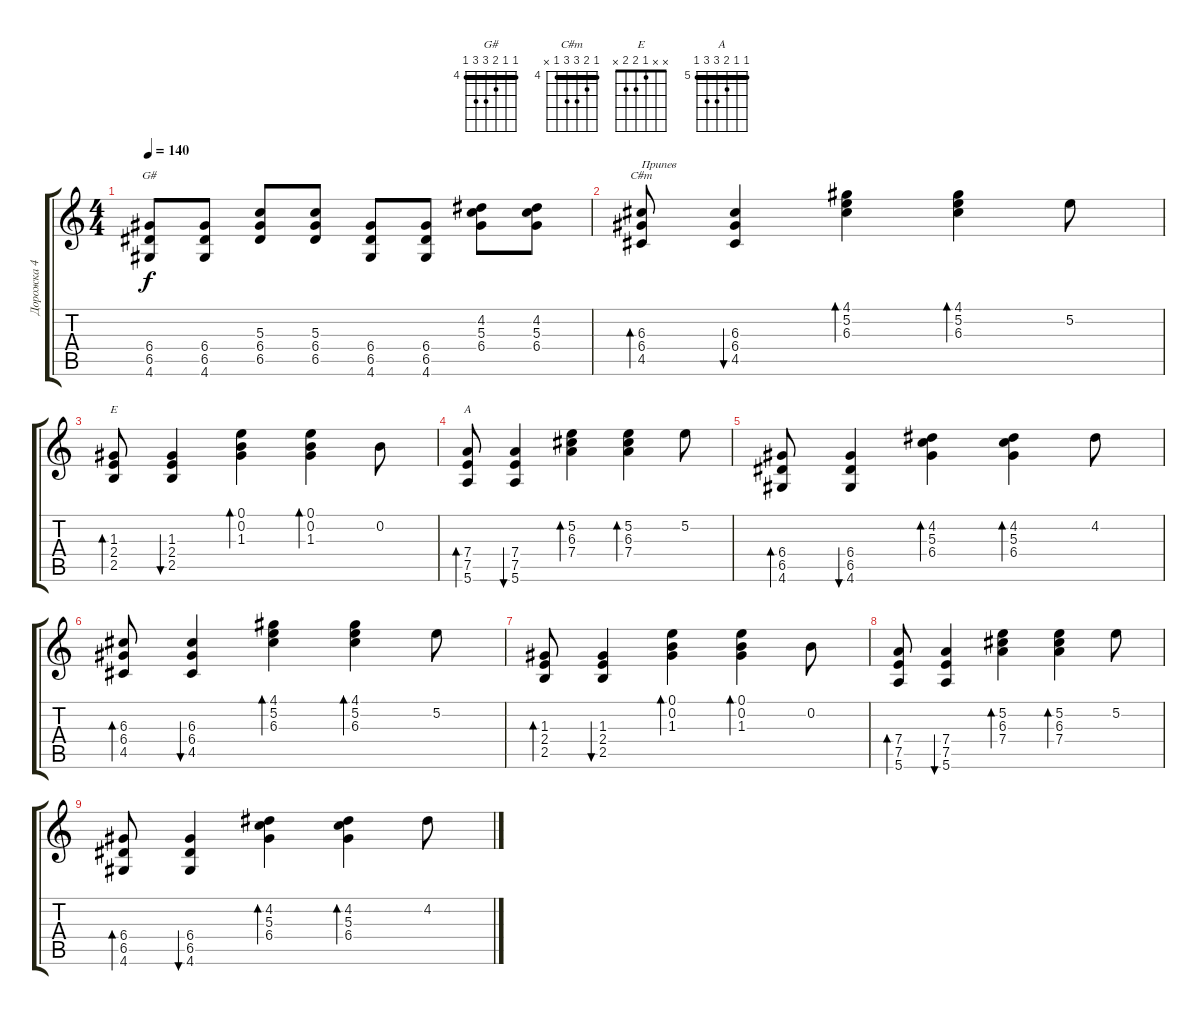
\track ("Дорожка 4" "Дорожка 4") {instrument electricguitarmuted}
\staff {score tabs}
\tuning (E4 B3 G3 D3 A2 E2) {hide}
\chord ("G#" 4 4 5 6 6 4) {firstfret 4 barre 4}
\chord ("C#m" 4 5 6 6 4 x) {firstfret 4 barre 4}
\chord ("E" x x 1 2 2 x)
\chord ("A" 5 5 6 7 7 5) {firstfret 5 barre 5}
\ts (4 4)
\tempo 140
\clef g2
\ks c
(6.4 6.5 4.6).8{ch "G#" dy f} (6.4 6.5 4.6).8 (5.3 6.4 6.5).8 (5.3 6.4 6.5).8 (6.4 6.5 4.6).8 (6.4 6.5 4.6).8 (4.2 5.3 6.4).8 (4.2 5.3 6.4).8 |
(6.3 6.4 4.5).8{bd 60 ch "C#m" txt "Припев"} (6.3 6.4 4.5).4{bu 60} (4.1 5.2 6.3).4{bd 60} (4.1 5.2 6.3).4{bd 60} 5.2.8 |
(1.3 2.4 2.5).8{bd 60 ch "E"} (1.3 2.4 2.5).4{bu 60} (0.1 0.2 1.3).4{bd 60} (0.1 0.2 1.3).4{bd 60} 0.2.8 |
(7.4 7.5 5.6).8{bd 60 ch "A"} (7.4 7.5 5.6).4{bu 60} (5.2 6.3 7.4).4{bd 60} (5.2 6.3 7.4).4{bd 60} 5.2.8 |
(6.4 6.5 4.6).8{bd 60} (6.4 6.5 4.6).4{bu 60} (4.2 5.3 6.4).4{bd 60} (4.2 5.3 6.4).4{bd 60} 4.2.8 |
(6.3 6.4 4.5).8{bd 60} (6.3 6.4 4.5).4{bu 60} (4.1 5.2 6.3).4{bd 60} (4.1 5.2 6.3).4{bd 60} 5.2.8 |
(1.3 2.4 2.5).8{bd 60} (1.3 2.4 2.5).4{bu 60} (0.1 0.2 1.3).4{bd 60} (0.1 0.2 1.3).4{bd 60} 0.2.8 |
(7.4 7.5 5.6).8{bd 60} (7.4 7.5 5.6).4{bu 60} (5.2 6.3 7.4).4{bd 60} (5.2 6.3 7.4).4{bd 60} 5.2.8 |
(6.4 6.5 4.6).8{bd 60} (6.4 6.5 4.6).4{bu 60} (4.2 5.3 6.4).4{bd 60} (4.2 5.3 6.4).4{bd 60} 4.2.8
